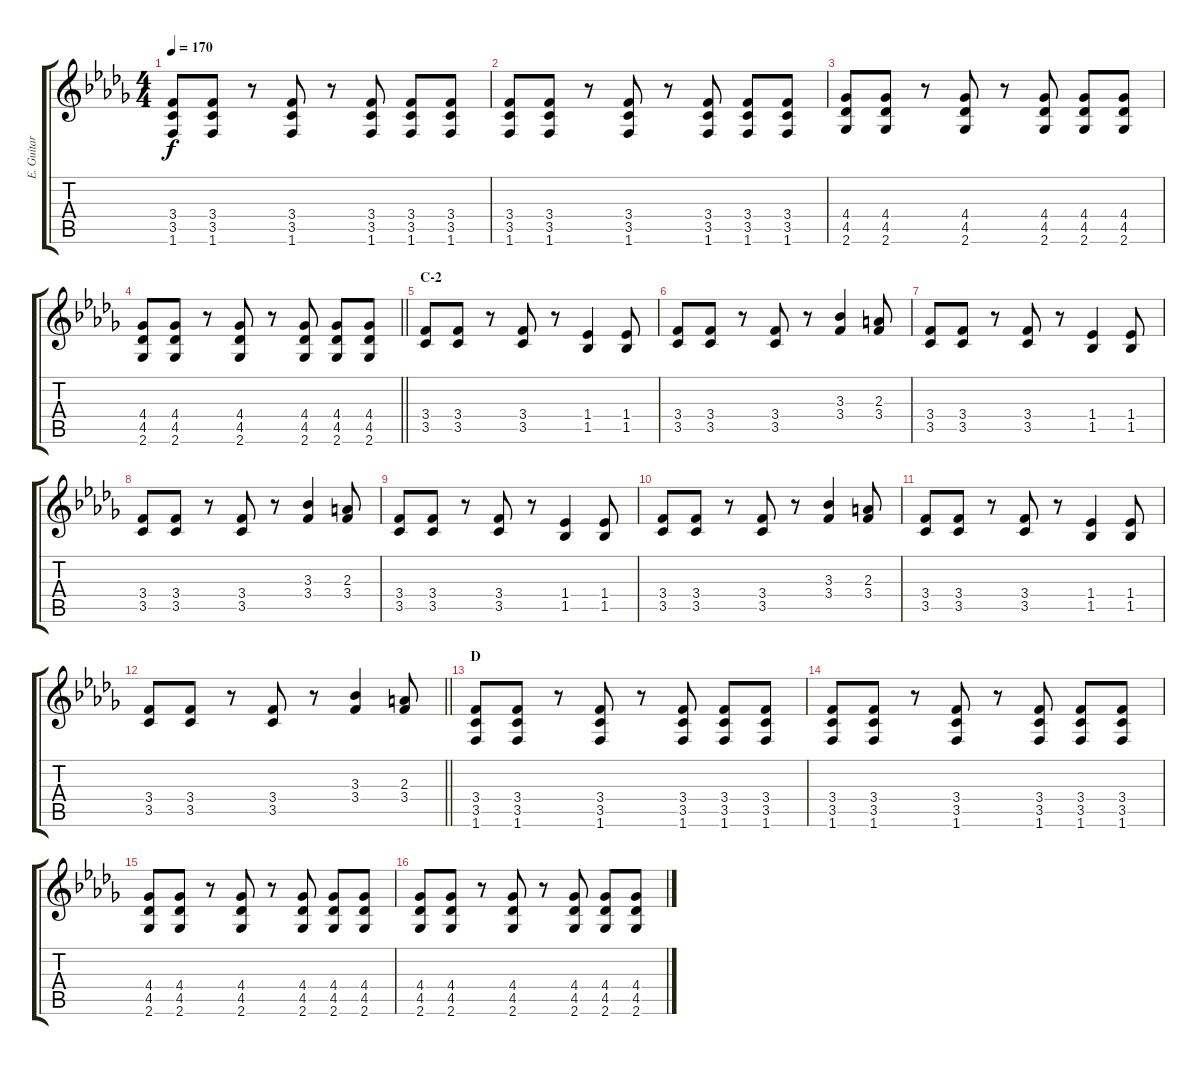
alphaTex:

\track ("E. Guitar I" "E. Guitar ") {instrument overdrivenguitar}
\staff {score tabs}
\tuning (E4 B3 G3 D3 A2 E2) {hide}
\ts (4 4)
\tempo 170
\clef g2
\ks db
(3.4 3.5 1.6).8{dy f} (3.4 3.5 1.6).8 r.8 (3.4 3.5 1.6).8 r.8 (3.4 3.5 1.6).8 (3.4 3.5 1.6).8 (3.4 3.5 1.6).8 |
(3.4 3.5 1.6).8 (3.4 3.5 1.6).8 r.8 (3.4 3.5 1.6).8 r.8 (3.4 3.5 1.6).8 (3.4 3.5 1.6).8 (3.4 3.5 1.6).8 |
(4.4 4.5 2.6).8 (4.4 4.5 2.6).8 r.8 (4.4 4.5 2.6).8 r.8 (4.4 4.5 2.6).8 (4.4 4.5 2.6).8 (4.4 4.5 2.6).8 |
\barLineRight lightlight
(4.4 4.5 2.6).8 (4.4 4.5 2.6).8 r.8 (4.4 4.5 2.6).8 r.8 (4.4 4.5 2.6).8 (4.4 4.5 2.6).8 (4.4 4.5 2.6).8 |
\section ("" "C-2")
(3.4 3.5).8 (3.4 3.5).8 r.8 (3.4 3.5).8 r.8 (1.4 1.5).4 (1.4 1.5).8 |
(3.4 3.5).8 (3.4 3.5).8 r.8 (3.4 3.5).8 r.8 (3.3 3.4).4 (2.3 3.4).8 |
(3.4 3.5).8 (3.4 3.5).8 r.8 (3.4 3.5).8 r.8 (1.4 1.5).4 (1.4 1.5).8 |
(3.4 3.5).8 (3.4 3.5).8 r.8 (3.4 3.5).8 r.8 (3.3 3.4).4 (2.3 3.4).8 |
(3.4 3.5).8 (3.4 3.5).8 r.8 (3.4 3.5).8 r.8 (1.4 1.5).4 (1.4 1.5).8 |
(3.4 3.5).8 (3.4 3.5).8 r.8 (3.4 3.5).8 r.8 (3.3 3.4).4 (2.3 3.4).8 |
(3.4 3.5).8 (3.4 3.5).8 r.8 (3.4 3.5).8 r.8 (1.4 1.5).4 (1.4 1.5).8 |
\barLineRight lightlight
(3.4 3.5).8 (3.4 3.5).8 r.8 (3.4 3.5).8 r.8 (3.3 3.4).4 (2.3 3.4).8 |
\section ("" "D")
(3.4 3.5 1.6).8 (3.4 3.5 1.6).8 r.8 (3.4 3.5 1.6).8 r.8 (3.4 3.5 1.6).8 (3.4 3.5 1.6).8 (3.4 3.5 1.6).8 |
(3.4 3.5 1.6).8 (3.4 3.5 1.6).8 r.8 (3.4 3.5 1.6).8 r.8 (3.4 3.5 1.6).8 (3.4 3.5 1.6).8 (3.4 3.5 1.6).8 |
(4.4 4.5 2.6).8 (4.4 4.5 2.6).8 r.8 (4.4 4.5 2.6).8 r.8 (4.4 4.5 2.6).8 (4.4 4.5 2.6).8 (4.4 4.5 2.6).8 |
(4.4 4.5 2.6).8 (4.4 4.5 2.6).8 r.8 (4.4 4.5 2.6).8 r.8 (4.4 4.5 2.6).8 (4.4 4.5 2.6).8 (4.4 4.5 2.6).8
